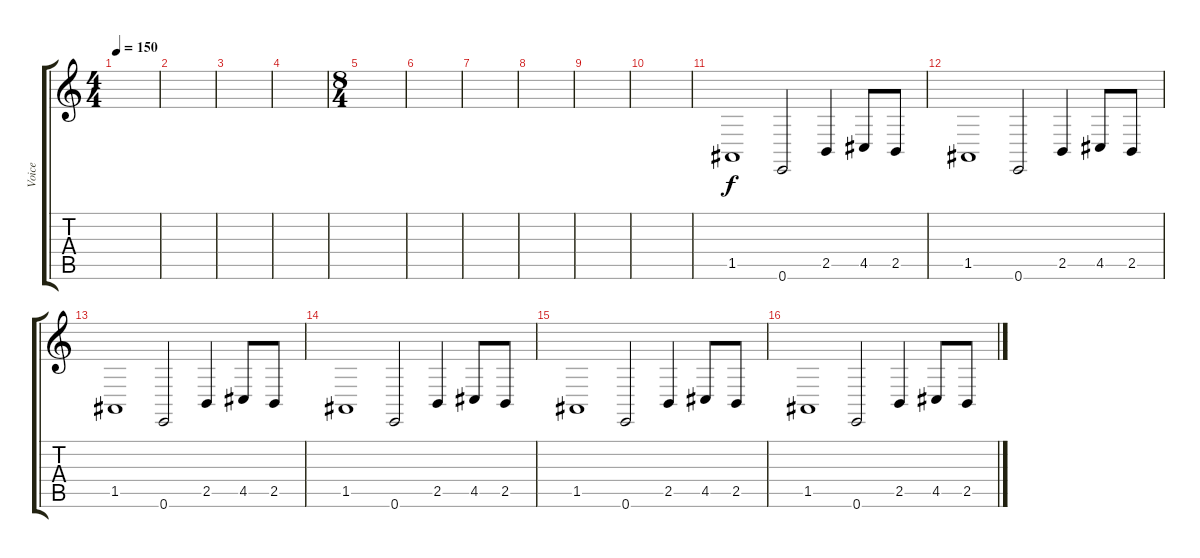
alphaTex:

\track ("Voice" "Voice") {instrument lead8bassandlead}
\staff {score tabs}
\tuning (E4 B3 G3 D3 A2 E2) {hide}
\ts (4 4)
\tempo 150
\clef g2
\ks c
|
|
|
|
\ts (8 4)
|
|
|
|
|
|
1.5.1 0.6.2 2.5.4 4.5.8 2.5.8 |
1.5.1 0.6.2 2.5.4 4.5.8 2.5.8 |
1.5.1 0.6.2 2.5.4 4.5.8 2.5.8 |
1.5.1 0.6.2 2.5.4 4.5.8 2.5.8 |
1.5.1 0.6.2 2.5.4 4.5.8 2.5.8 |
1.5.1 0.6.2 2.5.4 4.5.8 2.5.8
